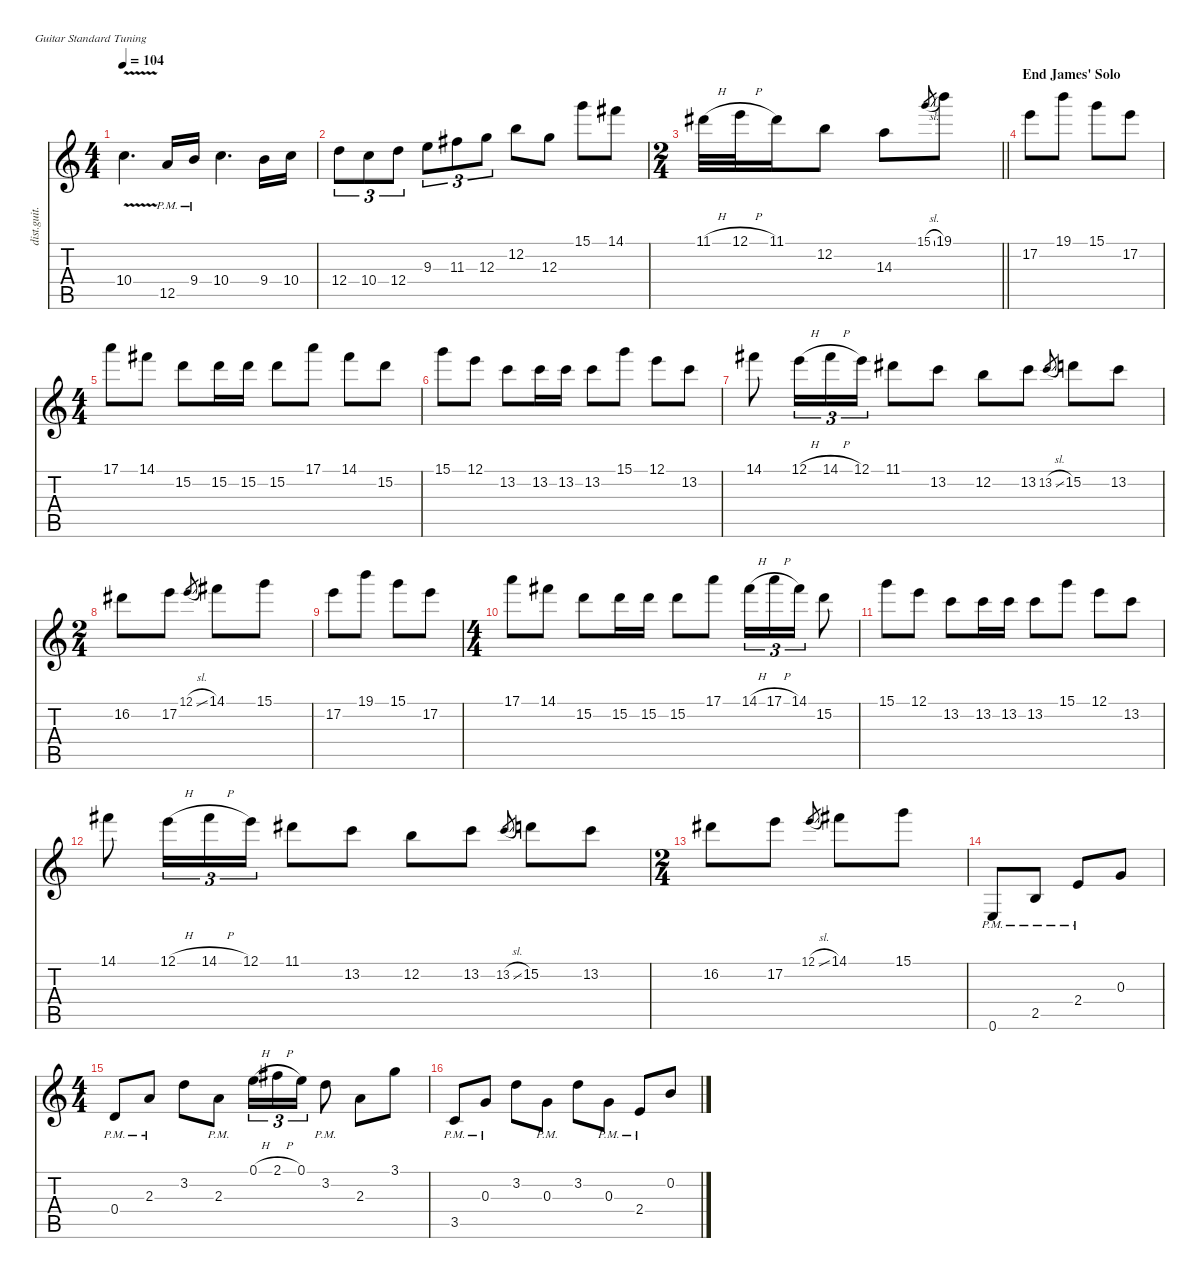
\defaultSystemsLayout 4
\hideDynamics
\bracketExtendMode nobrackets
\track ("James Hetfield" "dist.guit.") {instrument distortionguitar}
\staff {score tabs}
\tuning (E4 B3 G3 D3 A2 E2)
\ts (4 4)
\tempo 104
\clef g2
\ks c
10.4{v}.4{d dy f beam Down} 12.5{pm}.16{beam Up} 9.4{pm}.16{beam Up} 10.4.4{d beam Down} 9.4.16{beam Down} 10.4.16{beam Down} |
12.4.8{tu (3 2) beam Down} 10.4.8{tu (3 2) beam Down} 12.4.8{tu (3 2) beam Down} 9.3.8{tu (3 2) beam Down} 11.3{acc #}.8{tu (3 2) beam Down} 12.3.8{tu (3 2) beam Down} 12.2.8{beam Down} 12.3.8{beam Down} 15.1.8{beam Down} 14.1{acc #}.8{beam Down} |
\ts (2 4)
\beaming (8 2 2)
\barLineRight lightlight
11.1{h acc #}.32{beam Down} 12.1{h}.32{beam Down} 11.1{acc #}.16{beam Down} 12.2.8{beam Down} 14.3.8{beam Down} 15.1{sl}.8{gr dy mf beam Up} 19.1.8{dy f beam Down} |
\section ("" "End James' Solo")
17.2.8{beam Down} 19.1.8{beam Down} 15.1.8{beam Down} 17.2.8{beam Down} |
\ts (4 4)
\beaming (8 2 2 2 2)
17.1.8{beam Down} 14.1{acc #}.8{beam Down} 15.2.8{beam Down} 15.2.16{beam Down} 15.2.16{beam Down} 15.2.8{beam Down} 17.1.8{beam Down} 14.1{acc #}.8{beam Down} 15.2.8{beam Down} |
15.1.8{beam Down} 12.1.8{beam Down} 13.2.8{beam Down} 13.2.16{beam Down} 13.2.16{beam Down} 13.2.8{beam Down} 15.1.8{beam Down} 12.1.8{beam Down} 13.2.8{beam Down} |
14.1{acc #}.8{beam Down} 12.1{h}.16{tu (3 2) beam Down} 14.1{h acc #}.16{tu (3 2) beam Down} 12.1.16{tu (3 2) beam Down} 11.1{acc #}.8{beam Down} 13.2.8{beam Down} 12.2.8{beam Down} 13.2.8{beam Down} 13.2{sl}.8{gr dy mf beam Up} 15.2.8{dy f beam Down} 13.2.8{beam Down} |
\ts (2 4)
\beaming (8 2 2)
16.2{acc #}.8{beam Down} 17.2.8{beam Down} 12.1{sl}.8{gr dy mf beam Up} 14.1{acc #}.8{dy f beam Down} 15.1.8{beam Down} |
17.2.8{beam Down} 19.1.8{beam Down} 15.1.8{beam Down} 17.2.8{beam Down} |
\ts (4 4)
\beaming (8 2 2 2 2)
17.1.8{beam Down} 14.1{acc #}.8{beam Down} 15.2.8{beam Down} 15.2.16{beam Down} 15.2.16{beam Down} 15.2.8{beam Down} 17.1.8{beam Down} 14.1{h acc #}.16{tu (3 2) beam Down} 17.1{h}.16{tu (3 2) beam Down} 14.1{acc #}.16{tu (3 2) beam Down} 15.2.8{beam Down} |
15.1.8{beam Down} 12.1.8{beam Down} 13.2.8{beam Down} 13.2.16{beam Down} 13.2.16{beam Down} 13.2.8{beam Down} 15.1.8{beam Down} 12.1.8{beam Down} 13.2.8{beam Down} |
14.1{acc #}.8{beam Down} 12.1{h}.16{tu (3 2) beam Down} 14.1{h acc #}.16{tu (3 2) beam Down} 12.1.16{tu (3 2) beam Down} 11.1{acc #}.8{beam Down} 13.2.8{beam Down} 12.2.8{beam Down} 13.2.8{beam Down} 13.2{sl}.8{gr dy mf beam Up} 15.2.8{dy f beam Down} 13.2.8{beam Down} |
\ts (2 4)
\beaming (8 2 2)
16.2{acc #}.8{beam Down} 17.2.8{beam Down} 12.1{sl}.8{gr dy mf beam Up} 14.1{acc #}.8{dy f beam Down} 15.1.8{beam Down} |
0.6{pm}.8{dy fff instrument distortionguitar beam Up} 2.5{pm}.8{beam Up} 2.4{pm}.8{beam Up} 0.3.8{beam Up} |
\ts (4 4)
\beaming (8 2 2 2 2)
0.4{pm}.8{beam Up} 2.3{pm}.8{beam Up} 3.2.8{beam Down} 2.3{pm}.8{beam Down} 0.1{h}.16{tu (3 2) beam Down} 2.1{h acc #}.16{tu (3 2) beam Down} 0.1.16{tu (3 2) beam Down} 3.2{pm}.8{beam Down} 2.3.8{beam Down} 3.1.8{beam Down} |
3.5{pm}.8{beam Up} 0.3{pm}.8{beam Up} 3.2.8{beam Down} 0.3{pm}.8{beam Down} 3.2.8{beam Down} 0.3{pm}.8{beam Down} 2.4{pm}.8{beam Up} 0.2.8{beam Up}
